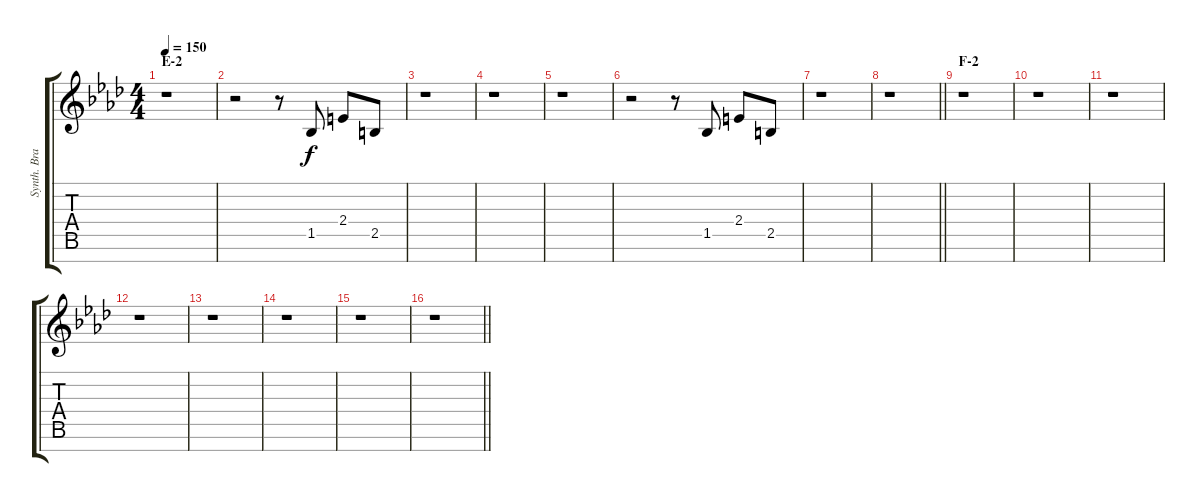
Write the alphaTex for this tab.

\track ("Synth. Brass I" "Synth. Bra") {instrument synthbrass1}
\staff {score tabs}
\tuning (E5 B4 G4 D4 A3 E3 B2) {hide}
\ts (4 4)
\section ("" "E-2")
\tempo 150
\clef g2
\ks ab
r.1{dy f} |
r.2 r.8 1.5.8 2.4.8 2.5.8 |
r.1 |
r.1 |
r.1 |
r.2 r.8 1.5.8 2.4.8 2.5.8 |
r.1 |
\barLineRight lightlight
r.1 |
\section ("" "F-2")
r.1 |
r.1 |
r.1 |
r.1 |
r.1 |
r.1 |
r.1 |
\barLineRight lightlight
r.1
